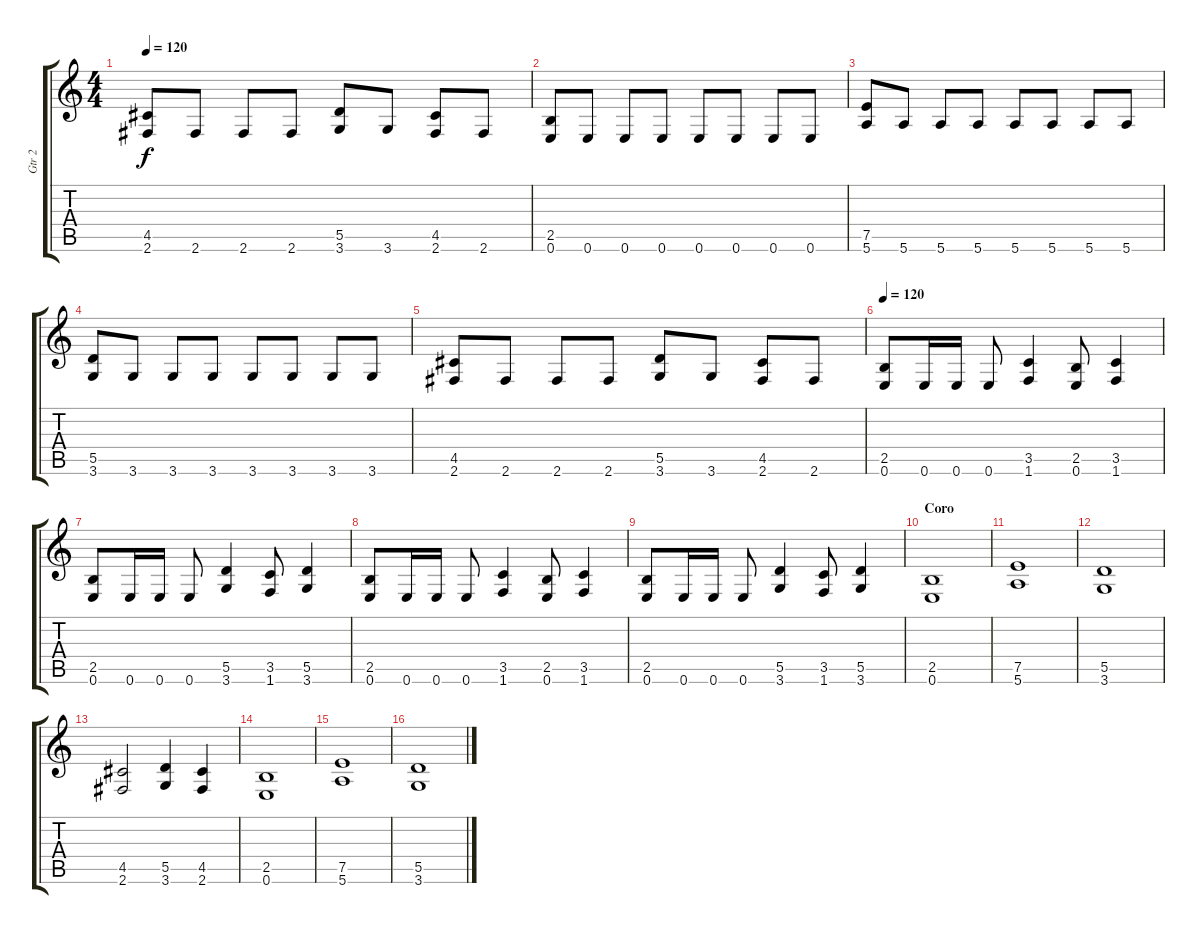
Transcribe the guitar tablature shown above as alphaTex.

\track ("Gtr 2" "Gtr 2") {instrument overdrivenguitar}
\staff {score tabs}
\tuning (E4 B3 G3 D3 A2 E2) {hide}
\ts (4 4)
\tempo 120
\clef g2
\ks c
(4.5 2.6).8{dy f} 2.6.8 2.6.8 2.6.8 (5.5 3.6).8 3.6.8 (4.5 2.6).8 2.6.8 |
(2.5 0.6).8 0.6.8 0.6.8 0.6.8 0.6.8 0.6.8 0.6.8 0.6.8 |
(7.5 5.6).8 5.6.8 5.6.8 5.6.8 5.6.8 5.6.8 5.6.8 5.6.8 |
(5.5 3.6).8 3.6.8 3.6.8 3.6.8 3.6.8 3.6.8 3.6.8 3.6.8 |
(4.5 2.6).8 2.6.8 2.6.8 2.6.8 (5.5 3.6).8 3.6.8 (4.5 2.6).8 2.6.8 |
\tempo 120
(2.5 0.6).8 0.6.16 0.6.16 0.6.8 (3.5 1.6).4 (2.5 0.6).8 (3.5 1.6).4 |
(2.5 0.6).8 0.6.16 0.6.16 0.6.8 (5.5 3.6).4 (3.5 1.6).8 (5.5 3.6).4 |
(2.5 0.6).8 0.6.16 0.6.16 0.6.8 (3.5 1.6).4 (2.5 0.6).8 (3.5 1.6).4 |
(2.5 0.6).8 0.6.16 0.6.16 0.6.8 (5.5 3.6).4 (3.5 1.6).8 (5.5 3.6).4 |
\section ("" "Coro")
(2.5 0.6).1 |
(7.5 5.6).1 |
(5.5 3.6).1 |
(4.5 2.6).2 (5.5 3.6).4 (4.5 2.6).4 |
(2.5 0.6).1 |
(7.5 5.6).1 |
(5.5 3.6).1
